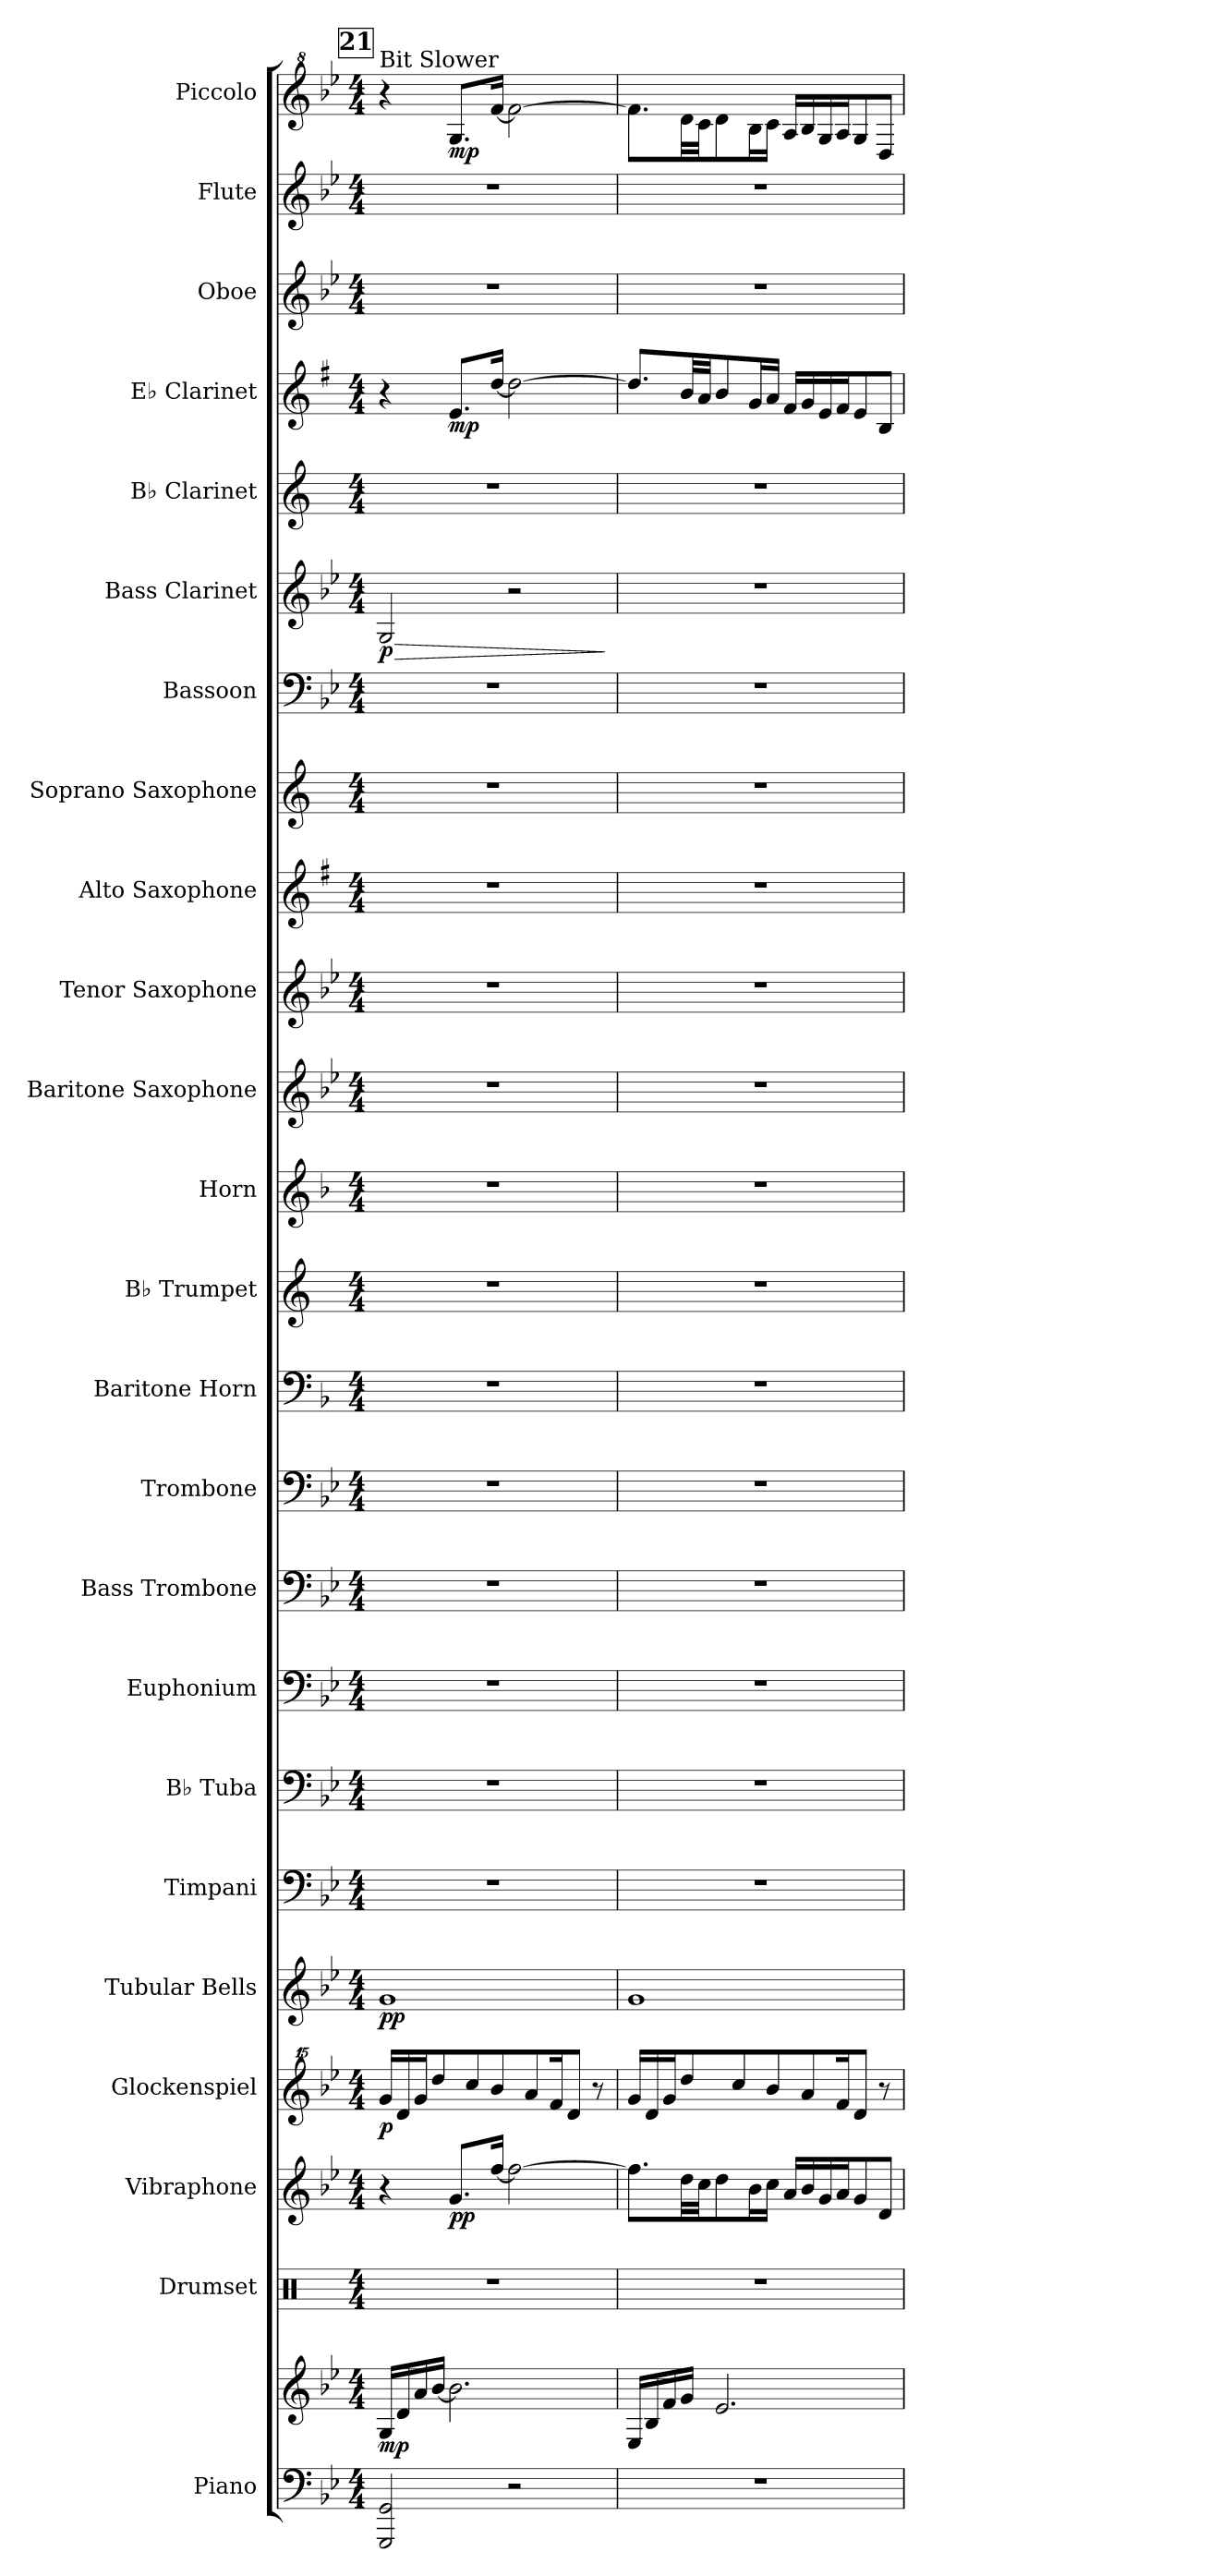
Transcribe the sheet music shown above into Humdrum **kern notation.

**kern	**kern	**dynam	**kern	**kern	**dynam	**kern	**dynam	**kern	**dynam	**kern	**kern	**kern	**kern	**kern	**kern	**kern	**kern	**kern	**kern	**kern	**kern	**kern	**kern	**dynam	**kern	**kern	**dynam	**kern	**kern	**kern	**dynam
*part24	*part24	*part24	*part23	*part22	*part22	*part21	*part21	*part20	*part20	*part19	*part18	*part17	*part16	*part15	*part14	*part13	*part12	*part11	*part10	*part9	*part8	*part7	*part6	*part6	*part5	*part4	*part4	*part3	*part2	*part1	*part1
*staff25	*staff24	*staff24/25	*staff23	*staff22	*staff22	*staff21	*staff21	*staff20	*staff20	*staff19	*staff18	*staff17	*staff16	*staff15	*staff14	*staff13	*staff12	*staff11	*staff10	*staff9	*staff8	*staff7	*staff6	*staff6	*staff5	*staff4	*staff4	*staff3	*staff2	*staff1	*staff1
*I"Piano	*	*	*I"Drumset	*I"Vibraphone	*	*I"Glockenspiel	*	*I"Tubular Bells	*	*I"Timpani	*I"B♭ Tuba	*I"Euphonium	*I"Bass Trombone	*I"Trombone	*I"Baritone Horn	*I"B♭ Trumpet	*I"Horn	*I"Baritone Saxophone	*I"Tenor Saxophone	*I"Alto Saxophone	*I"Soprano Saxophone	*I"Bassoon	*I"Bass Clarinet	*	*I"B♭ Clarinet	*I"E♭ Clarinet	*	*I"Oboe	*I"Flute	*I"Piccolo	*
*I'Pno.	*	*	*I'Drs.	*I'Vib.	*	*I'Glk.	*	*I'Tu. Be.	*	*I'Timp.	*I'B♭ Tu.	*I'Eu.	*I'B. Trb.	*I'Trb.	*I'Bar. Hn.	*I'B♭ Tpt.	*I'Hn.	*I'Bar. Sax.	*I'T. Sax.	*I'A. Sax.	*I'S. Sax.	*I'Bsn.	*I'B. Cl.	*	*I'B♭ Cl.	*I'E♭ Cl.	*	*I'Ob.	*I'Fl.	*I'Picc.	*
*clefF4	*clefG2	*	*clefX	*clefG2	*	*clefG^^2	*	*clefG2	*	*clefF4	*clefF4	*clefF4	*clefF4	*clefF4	*clefF4	*clefG2	*clefG2	*clefG2	*clefG2	*clefG2	*clefG2	*clefF4	*clefG2	*	*clefG2	*clefG2	*	*clefG2	*clefG2	*clefG^2	*
*	*	*	*	*	*	*	*	*	*	*	*	*	*	*	*ITrd4c7	*ITrd1c2	*ITrd4c7	*ITrd12c21	*ITrd8c14	*ITrd5c9	*ITrd1c2	*	*ITrd8c14	*	*ITrd1c2	*ITrd-2c-3	*	*	*	*ITrd-7c-12	*
*k[b-e-]	*k[b-e-]	*	*k[]	*k[b-e-]	*	*k[b-e-]	*	*k[b-e-]	*	*k[b-e-]	*k[b-e-]	*k[b-e-]	*k[b-e-]	*k[b-e-]	*k[b-e-]	*k[b-e-]	*k[b-e-]	*k[b-e-]	*k[b-e-]	*k[b-e-]	*k[b-e-]	*k[b-e-]	*k[b-e-]	*	*k[b-e-]	*k[b-e-]	*	*k[b-e-]	*k[b-e-]	*k[b-e-]	*
*B-:	*B-:	*	*C:	*B-:	*	*B-:	*	*B-:	*	*B-:	*B-:	*B-:	*B-:	*B-:	*B-:	*B-:	*B-:	*B-:	*B-:	*B-:	*B-:	*B-:	*B-:	*	*B-:	*B-:	*	*B-:	*B-:	*B-:	*
*M4/4	*M4/4	*	*M4/4	*M4/4	*	*M4/4	*	*M4/4	*	*M4/4	*M4/4	*M4/4	*M4/4	*M4/4	*M4/4	*M4/4	*M4/4	*M4/4	*M4/4	*M4/4	*M4/4	*M4/4	*M4/4	*	*M4/4	*M4/4	*	*M4/4	*M4/4	*M4/4	*
!!LO:REH:place=s1:a:t=21
=21	=21	=21	=21	=21	=21	=21	=21	=21	=21	=21	=21	=21	=21	=21	=21	=21	=21	=21	=21	=21	=21	=21	=21	=21	=21	=21	=21	=21	=21	=21	=21
!	!	!	!	!	!	!	!	!	!	!	!	!	!	!	!	!	!	!	!	!	!	!	!	!	!	!	!	!	!	!LO:TX:a:t=Bit Slower	!
!	!	!LO:DY:b	!	!	!	!	!LO:DY:b	!	!LO:DY:b	!	!	!	!	!	!	!	!	!	!	!	!	!	!	!LO:HP:b	!	!	!	!	!	!	!
!	!	!	!	!	!	!	!	!	!	!	!	!	!	!	!	!	!	!	!	!	!	!	!	!LO:DY:n=1:b	!	!	!	!	!	!	!
2GGG/ 2GG/	16G/LL	mp	1r	4r	.	16ggg/LL	p	1g	pp	1r	1r	1r	1r	1r	1r	1r	1r	1r	1r	1r	1r	1r	2GG/	> p	1r	4r	.	1r	1r	4r	.
.	16d/	.	.	.	.	16ddd/	.	.	.	.	.	.	.	.	.	.	.	.	.	.	.	.	.	.	.	.	.	.	.	.	.
.	16a/	.	.	.	.	16ggg/J	.	.	.	.	.	.	.	.	.	.	.	.	.	.	.	.	.	.	.	.	.	.	.	.	.
.	[16b-/JJ	.	.	.	.	8dddd/	.	.	.	.	.	.	.	.	.	.	.	.	.	.	.	.	.	.	.	.	.	.	.	.	.
!	!	!	!	!	!LO:DY:b	!	!	!	!	!	!	!	!	!	!	!	!	!	!	!	!	!	!	!	!	!	!LO:DY:b	!	!	!	!LO:DY:b
.	2.b-\]	.	.	8.g/L	pp	.	.	.	.	.	.	.	.	.	.	.	.	.	.	.	.	.	.	.	.	8.g/L	mp	.	.	8.gg/L	mp
.	.	.	.	.	.	8cccc/	.	.	.	.	.	.	.	.	.	.	.	.	.	.	.	.	.	.	.	.	.	.	.	.	.
.	.	.	.	[16ff/Jk	.	8bbb-/	.	.	.	.	.	.	.	.	.	.	.	.	.	.	.	.	.	.	.	[16ff/Jk	.	.	.	[16fff/Jk	.
2r	.	.	.	2ff\_	.	.	.	.	.	.	.	.	.	.	.	.	.	.	.	.	.	.	2r	.	.	2ff\_	.	.	.	2fff\_	.
.	.	.	.	.	.	8aaa/	.	.	.	.	.	.	.	.	.	.	.	.	.	.	.	.	.	.	.	.	.	.	.	.	.
.	.	.	.	.	.	16fff/K	.	.	.	.	.	.	.	.	.	.	.	.	.	.	.	.	.	.	.	.	.	.	.	.	.
.	.	.	.	.	.	8ddd/J	.	.	.	.	.	.	.	.	.	.	.	.	.	.	.	.	.	.	.	.	.	.	.	.	.
.	.	.	.	.	.	8r	.	.	.	.	.	.	.	.	.	.	.	.	.	.	.	.	.	.	.	.	.	.	.	.	.
.	.	.	.	.	.	.	.	.	.	.	.	.	.	.	.	.	.	.	.	.	.	.	.	]	.	.	.	.	.	.	.
=22	=22	=22	=22	=22	=22	=22	=22	=22	=22	=22	=22	=22	=22	=22	=22	=22	=22	=22	=22	=22	=22	=22	=22	=22	=22	=22	=22	=22	=22	=22	=22
1r	16E-/LL	.	1r	8.ff\L]	.	16ggg/LL	.	1g	.	1r	1r	1r	1r	1r	1r	1r	1r	1r	1r	1r	1r	1r	1r	.	1r	8.ff/L]	.	1r	1r	8.fff\L]	.
.	16B-/	.	.	.	.	16ddd/	.	.	.	.	.	.	.	.	.	.	.	.	.	.	.	.	.	.	.	.	.	.	.	.	.
.	16f/	.	.	.	.	16ggg/J	.	.	.	.	.	.	.	.	.	.	.	.	.	.	.	.	.	.	.	.	.	.	.	.	.
.	16g/JJ	.	.	32dd\LL	.	8dddd/	.	.	.	.	.	.	.	.	.	.	.	.	.	.	.	.	.	.	.	32dd/LL	.	.	.	32ddd\LL	.
.	.	.	.	32cc\JJ	.	.	.	.	.	.	.	.	.	.	.	.	.	.	.	.	.	.	.	.	.	32cc/JJ	.	.	.	32ccc\JJ	.
.	2.e-/	.	.	8dd\	.	.	.	.	.	.	.	.	.	.	.	.	.	.	.	.	.	.	.	.	.	8dd/	.	.	.	8ddd\	.
.	.	.	.	.	.	8cccc/	.	.	.	.	.	.	.	.	.	.	.	.	.	.	.	.	.	.	.	.	.	.	.	.	.
.	.	.	.	16b-\L	.	.	.	.	.	.	.	.	.	.	.	.	.	.	.	.	.	.	.	.	.	16b-/L	.	.	.	16bb-\L	.
.	.	.	.	16cc\JJ	.	8bbb-/	.	.	.	.	.	.	.	.	.	.	.	.	.	.	.	.	.	.	.	16cc/JJ	.	.	.	16ccc\JJ	.
.	.	.	.	16a/LL	.	.	.	.	.	.	.	.	.	.	.	.	.	.	.	.	.	.	.	.	.	16a/LL	.	.	.	16aa/LL	.
.	.	.	.	16b-/	.	8aaa/	.	.	.	.	.	.	.	.	.	.	.	.	.	.	.	.	.	.	.	16b-/	.	.	.	16bb-/	.
.	.	.	.	16g/	.	.	.	.	.	.	.	.	.	.	.	.	.	.	.	.	.	.	.	.	.	16g/	.	.	.	16gg/	.
.	.	.	.	16a/J	.	16fff/K	.	.	.	.	.	.	.	.	.	.	.	.	.	.	.	.	.	.	.	16a/J	.	.	.	16aa/J	.
.	.	.	.	8g/	.	8ddd/J	.	.	.	.	.	.	.	.	.	.	.	.	.	.	.	.	.	.	.	8g/	.	.	.	8gg/	.
.	.	.	.	8d/J	.	8r	.	.	.	.	.	.	.	.	.	.	.	.	.	.	.	.	.	.	.	8d/J	.	.	.	8dd/J	.
=	=	=	=	=	=	=	=	=	=	=	=	=	=	=	=	=	=	=	=	=	=	=	=	=	=	=	=	=	=	=	=
*-	*-	*-	*-	*-	*-	*-	*-	*-	*-	*-	*-	*-	*-	*-	*-	*-	*-	*-	*-	*-	*-	*-	*-	*-	*-	*-	*-	*-	*-	*-	*-
